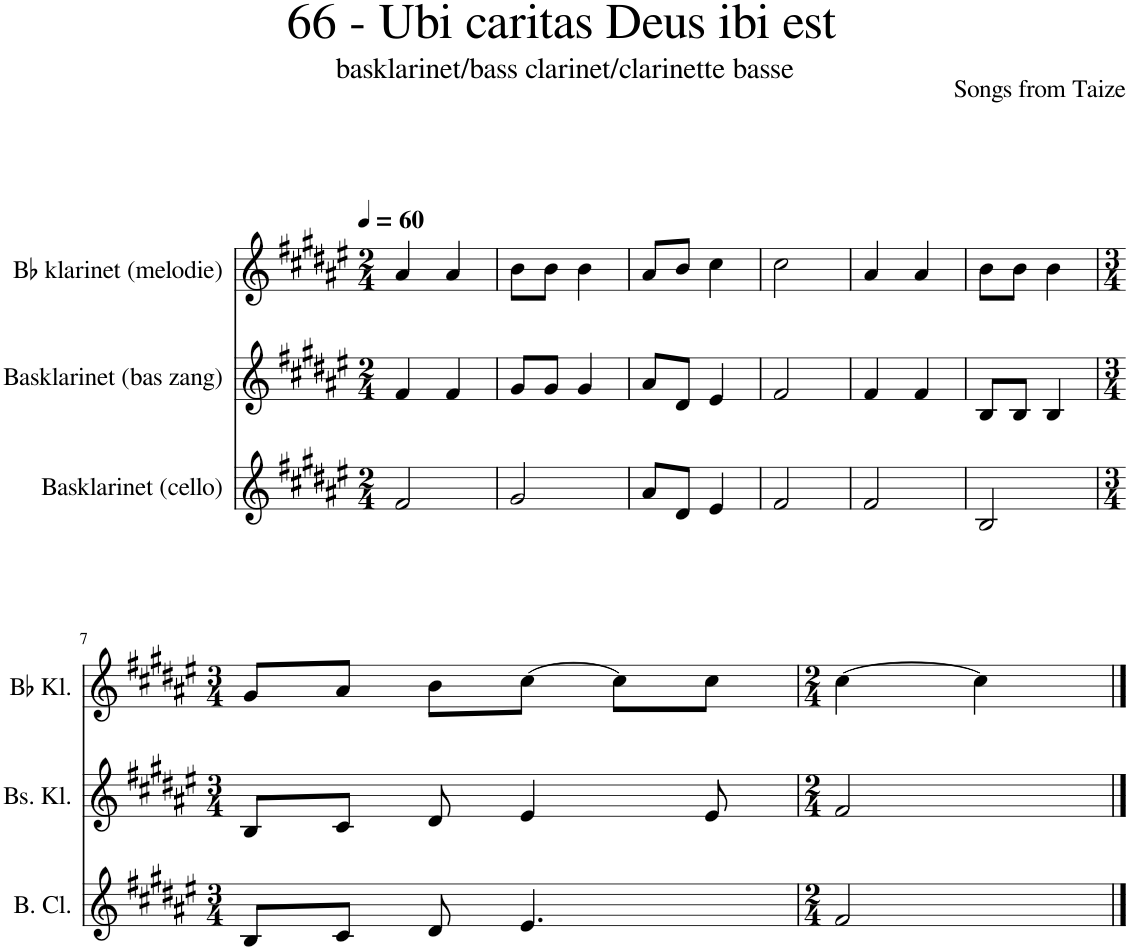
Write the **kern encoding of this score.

**kern	**kern	**kern
*part3	*part2	*part1
*staff3	*staff2	*staff1
*I"Basklarinet (cello)	*I"Basklarinet (bas zang)	*I"Bb klarinet (melodie)
*I'B. Cl.	*I'Bs. Kl.	*I'Bb Kl.
*clefG2	*clefG2	*clefG2
*Trd8c14	*Trd8c14	*Trd1c2
*k[f#c#g#d#a#e#]	*k[f#c#g#d#a#e#]	*k[f#c#g#d#a#e#]
*M2/4	*M2/4	*M2/4
*MM60	*MM60	*MM60
=1	=1	=1
2f#/	4f#/	4a#/
.	4f#/	4a#/
=2	=2	=2
2g#/	8g#/L	8b\L
.	8g#/J	8b\J
.	4g#/	4b\
=3	=3	=3
8a#/L	8a#/L	8a#/L
8d#/J	8d#/J	8b/J
4e#/	4e#/	4cc#\
=4	=4	=4
2f#/	2f#/	2cc#\
=5	=5	=5
2f#/	4f#/	4a#/
.	4f#/	4a#/
=6	=6	=6
2B/	8B/L	8b\L
.	8B/J	8b\J
.	4B/	4b\
!!LO:LB:g=z
=7	=7	=7
*M3/4	*M3/4	*M3/4
8B/L	8B/L	8g#/L
8c#/J	8c#/J	8a#/J
8d#/	8d#/	8b\L
4.e#/	4e#/	[8cc#\J
.	.	8cc#\L]
.	8e#/	8cc#\J
=8	=8	=8
*M2/4	*M2/4	*M2/4
2f#/	2f#/	[4cc#\
.	.	4cc#\]
==	==	==
*-	*-	*-
